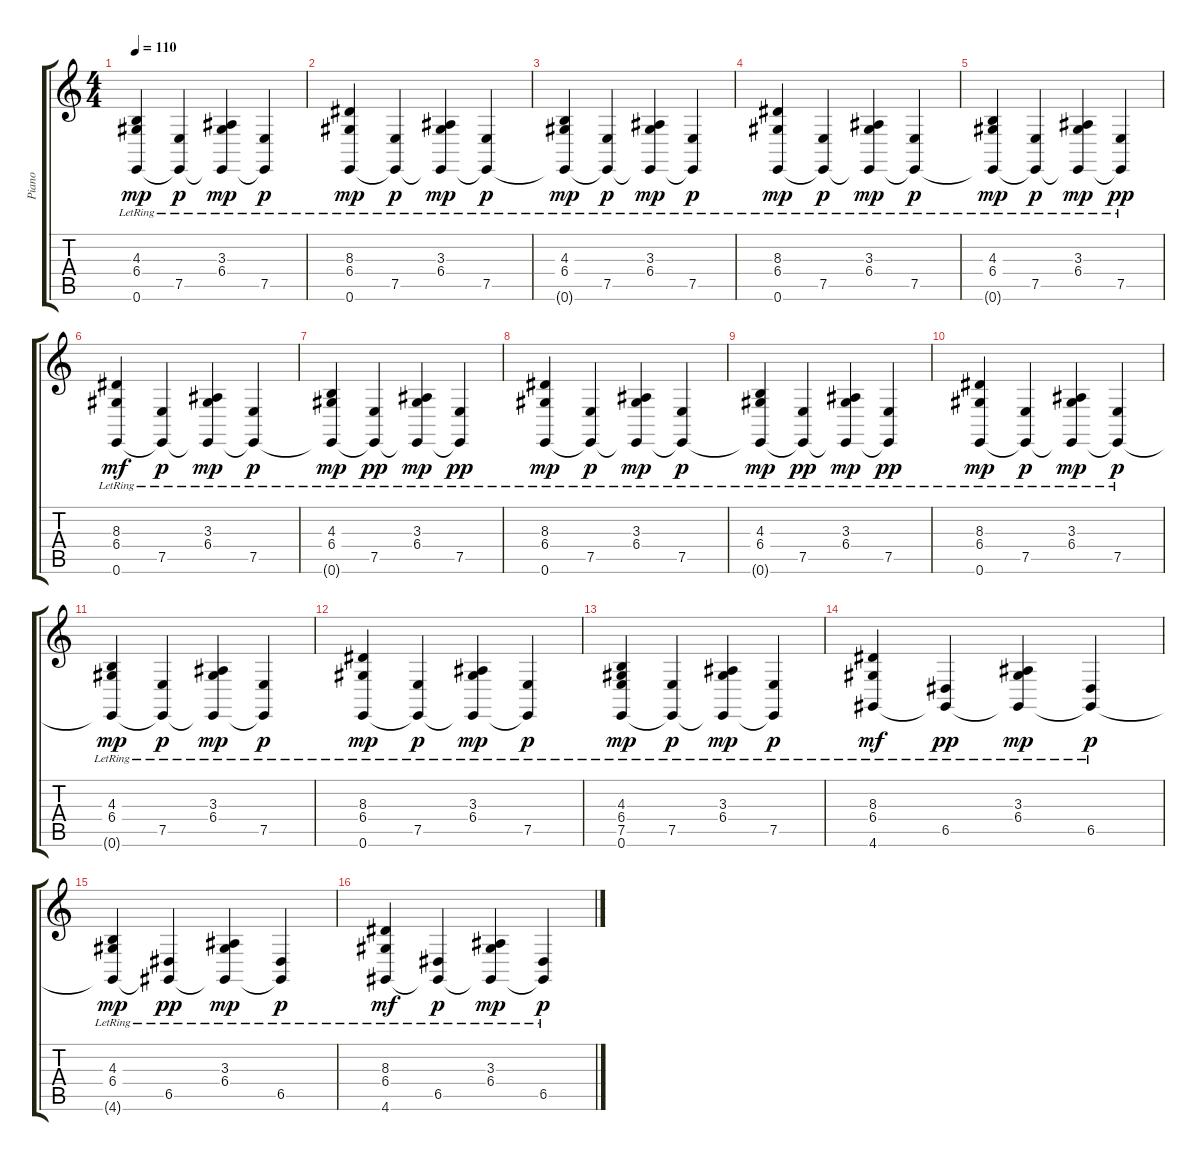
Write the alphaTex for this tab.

\track ("Piano" "Piano") {instrument acousticgrandpiano}
\staff {score tabs}
\tuning (E4 B3 G3 D3 A2 E2) {hide}
\ts (4 4)
\tempo 110
\clef g2
\ks c
(4.3{lr} 6.4{lr} 0.6{t}).4{dy mp} (7.5{lr} 0.6{t}).4{dy p} (3.3{lr} 6.4{lr} 0.6{t}).4{dy mp} (7.5{lr} 0.6{t}).4{dy p} |
(8.3{lr} 6.4{lr} 0.6{lr}).4{dy mp} (7.5{lr} 0.6{t}).4{dy p} (3.3{lr} 6.4{lr} 0.6{t}).4{dy mp} (7.5{lr} 0.6{t}).4{dy p} |
(4.3{lr} 6.4{lr} 0.6{t}).4{dy mp} (7.5{lr} 0.6{t}).4{dy p} (3.3{lr} 6.4{lr} 0.6{t}).4{dy mp} (7.5{lr} 0.6{t}).4{dy p} |
(8.3{lr} 6.4{lr} 0.6{lr}).4{dy mp} (7.5{lr} 0.6{t}).4{dy p} (3.3{lr} 6.4{lr} 0.6{t}).4{dy mp} (7.5{lr} 0.6{t}).4{dy p} |
(4.3{lr} 6.4{lr} 0.6{t}).4{dy mp} (7.5{lr} 0.6{t}).4{dy p} (3.3{lr} 6.4{lr} 0.6{t}).4{dy mp} (7.5{lr} 0.6{t}).4{dy pp} |
(8.3{lr} 6.4{lr} 0.6{lr}).4{dy mf} (7.5{lr} 0.6{t}).4{dy p} (3.3{lr} 6.4{lr} 0.6{t}).4{dy mp} (7.5{lr} 0.6{t}).4{dy p} |
(4.3{lr} 6.4{lr} 0.6{t}).4{dy mp} (7.5{lr} 0.6{t}).4{dy pp} (3.3{lr} 6.4{lr} 0.6{t}).4{dy mp} (7.5{lr} 0.6{t}).4{dy pp} |
(8.3{lr} 6.4{lr} 0.6{lr}).4{dy mp} (7.5{lr} 0.6{t}).4{dy p} (3.3{lr} 6.4{lr} 0.6{t}).4{dy mp} (7.5{lr} 0.6{t}).4{dy p} |
(4.3{lr} 6.4{lr} 0.6{t}).4{dy mp} (7.5{lr} 0.6{t}).4{dy pp} (3.3{lr} 6.4{lr} 0.6{t}).4{dy mp} (7.5{lr} 0.6{t}).4{dy pp} |
(8.3{lr} 6.4{lr} 0.6{lr}).4{dy mp} (7.5{lr} 0.6{t}).4{dy p} (3.3{lr} 6.4{lr} 0.6{t}).4{dy mp} (7.5{lr} 0.6{t}).4{dy p} |
(4.3{lr} 6.4{lr} 0.6{t}).4{dy mp} (7.5{lr} 0.6{t}).4{dy p} (3.3{lr} 6.4{lr} 0.6{t}).4{dy mp} (7.5{lr} 0.6{t}).4{dy p} |
(8.3{lr} 6.4{lr} 0.6{lr}).4{dy mp} (7.5{lr} 0.6{t}).4{dy p} (3.3{lr} 6.4{lr} 0.6{t}).4{dy mp} (7.5{lr} 0.6{t}).4{dy p} |
(4.3{lr} 6.4{lr} 7.5 0.6).4{dy mp} (7.5{lr} 0.6{t}).4{dy p} (3.3{lr} 6.4{lr} 0.6{t}).4{dy mp} (7.5{lr} 0.6{t}).4{dy p} |
(8.3{lr} 6.4{lr} 4.6{lr}).4{dy mf} (6.5{lr} 4.6{t}).4{dy pp} (3.3{lr} 6.4{lr} 4.6{t}).4{dy mp} (6.5{lr} 4.6{t}).4{dy p} |
(4.3{lr} 6.4{lr} 4.6{t}).4{dy mp} (6.5{lr} 4.6{t}).4{dy pp} (3.3{lr} 6.4{lr} 4.6{t}).4{dy mp} (6.5{lr} 4.6{t}).4{dy p} |
(8.3{lr} 6.4{lr} 4.6{lr}).4{dy mf} (6.5{lr} 4.6{t}).4{dy p} (3.3{lr} 6.4{lr} 4.6{t}).4{dy mp} (6.5{lr} 4.6{t}).4{dy p}
